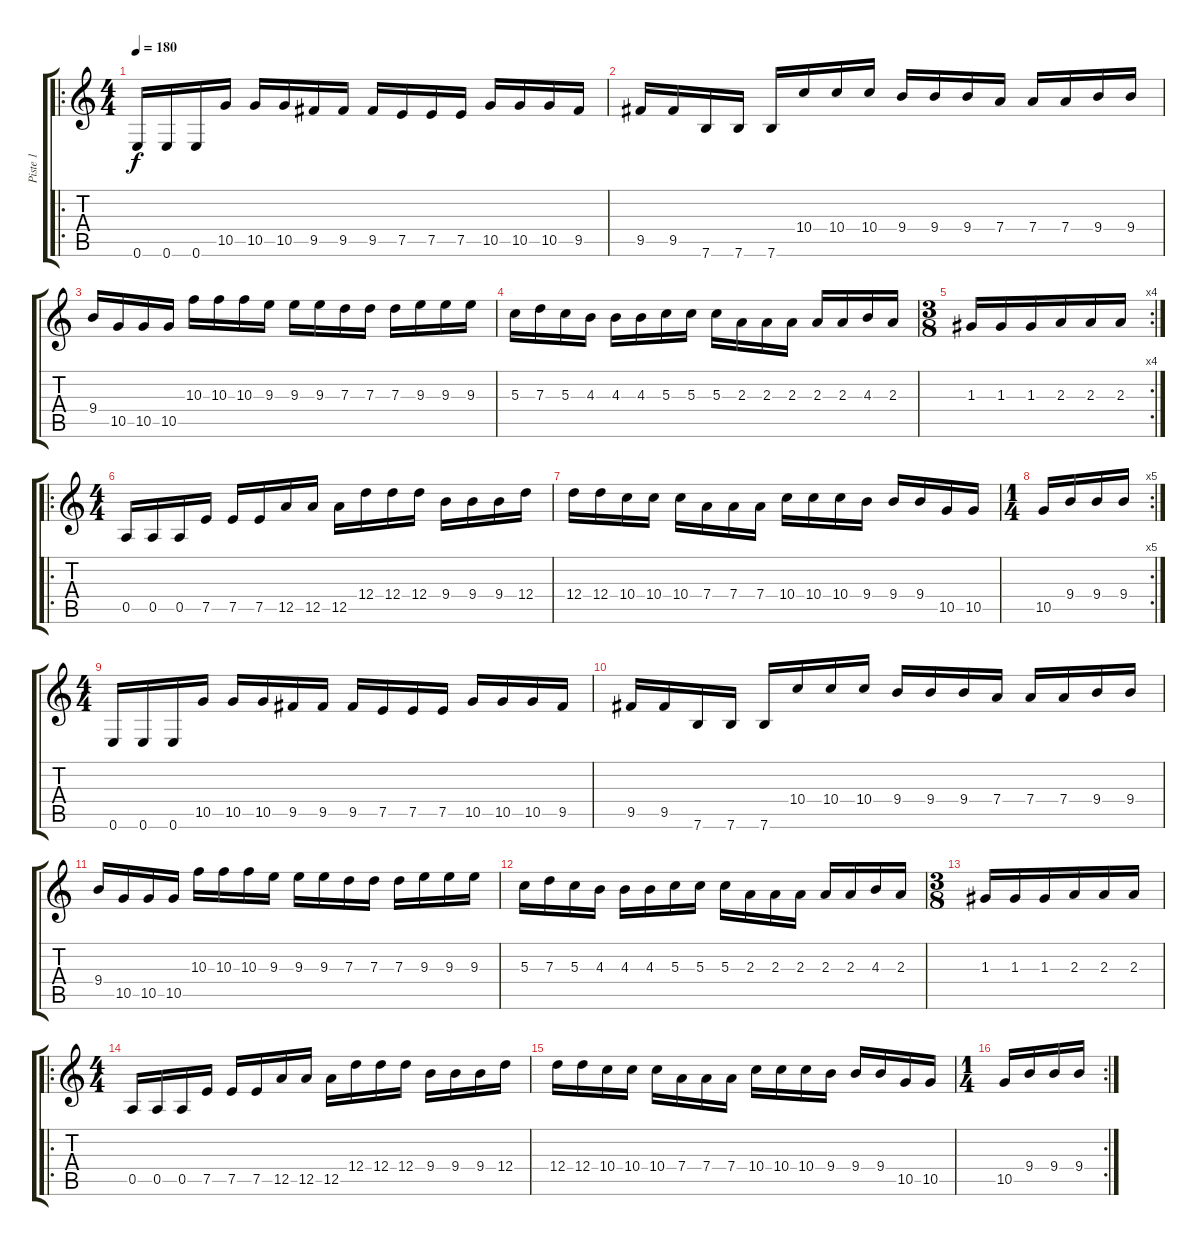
\track ("Piste 1" "Piste 1") {instrument distortionguitar}
\staff {score tabs}
\tuning (E4 B3 G3 D3 A2 E2) {hide}
\ro
\ts (4 4)
\tempo 180
\clef g2
\ks c
0.6.16{dy f instrument distortionguitar} 0.6.16 0.6.16 10.5.16 10.5.16 10.5.16 9.5.16 9.5.16 9.5.16 7.5.16 7.5.16 7.5.16 10.5.16 10.5.16 10.5.16 9.5.16 |
9.5.16 9.5.16 7.6.16 7.6.16 7.6.16 10.4.16 10.4.16 10.4.16 9.4.16 9.4.16 9.4.16 7.4.16 7.4.16 7.4.16 9.4.16 9.4.16 |
9.4.16 10.5.16 10.5.16 10.5.16 10.3.16 10.3.16 10.3.16 9.3.16 9.3.16 9.3.16 7.3.16 7.3.16 7.3.16 9.3.16 9.3.16 9.3.16 |
5.3.16 7.3.16 5.3.16 4.3.16 4.3.16 4.3.16 5.3.16 5.3.16 5.3.16 2.3.16 2.3.16 2.3.16 2.3.16 2.3.16 4.3.16 2.3.16 |
\rc 4
\ts (3 8)
1.3.16 1.3.16 1.3.16 2.3.16 2.3.16 2.3.16 |
\ro
\ts (4 4)
0.5.16 0.5.16 0.5.16 7.5.16 7.5.16 7.5.16 12.5.16 12.5.16 12.5.16 12.4.16 12.4.16 12.4.16 9.4.16 9.4.16 9.4.16 12.4.16 |
12.4.16 12.4.16 10.4.16 10.4.16 10.4.16 7.4.16 7.4.16 7.4.16 10.4.16 10.4.16 10.4.16 9.4.16 9.4.16 9.4.16 10.5.16 10.5.16 |
\rc 5
\ts (1 4)
10.5.16 9.4.16 9.4.16 9.4.16 |
\ts (4 4)
0.6.16 0.6.16 0.6.16 10.5.16 10.5.16 10.5.16 9.5.16 9.5.16 9.5.16 7.5.16 7.5.16 7.5.16 10.5.16 10.5.16 10.5.16 9.5.16 |
9.5.16 9.5.16 7.6.16 7.6.16 7.6.16 10.4.16 10.4.16 10.4.16 9.4.16 9.4.16 9.4.16 7.4.16 7.4.16 7.4.16 9.4.16 9.4.16 |
9.4.16 10.5.16 10.5.16 10.5.16 10.3.16 10.3.16 10.3.16 9.3.16 9.3.16 9.3.16 7.3.16 7.3.16 7.3.16 9.3.16 9.3.16 9.3.16 |
5.3.16 7.3.16 5.3.16 4.3.16 4.3.16 4.3.16 5.3.16 5.3.16 5.3.16 2.3.16 2.3.16 2.3.16 2.3.16 2.3.16 4.3.16 2.3.16 |
\ts (3 8)
1.3.16 1.3.16 1.3.16 2.3.16 2.3.16 2.3.16 |
\ro
\ts (4 4)
0.5.16 0.5.16 0.5.16 7.5.16 7.5.16 7.5.16 12.5.16 12.5.16 12.5.16 12.4.16 12.4.16 12.4.16 9.4.16 9.4.16 9.4.16 12.4.16 |
12.4.16 12.4.16 10.4.16 10.4.16 10.4.16 7.4.16 7.4.16 7.4.16 10.4.16 10.4.16 10.4.16 9.4.16 9.4.16 9.4.16 10.5.16 10.5.16 |
\rc 2
\ts (1 4)
10.5.16 9.4.16 9.4.16 9.4.16
